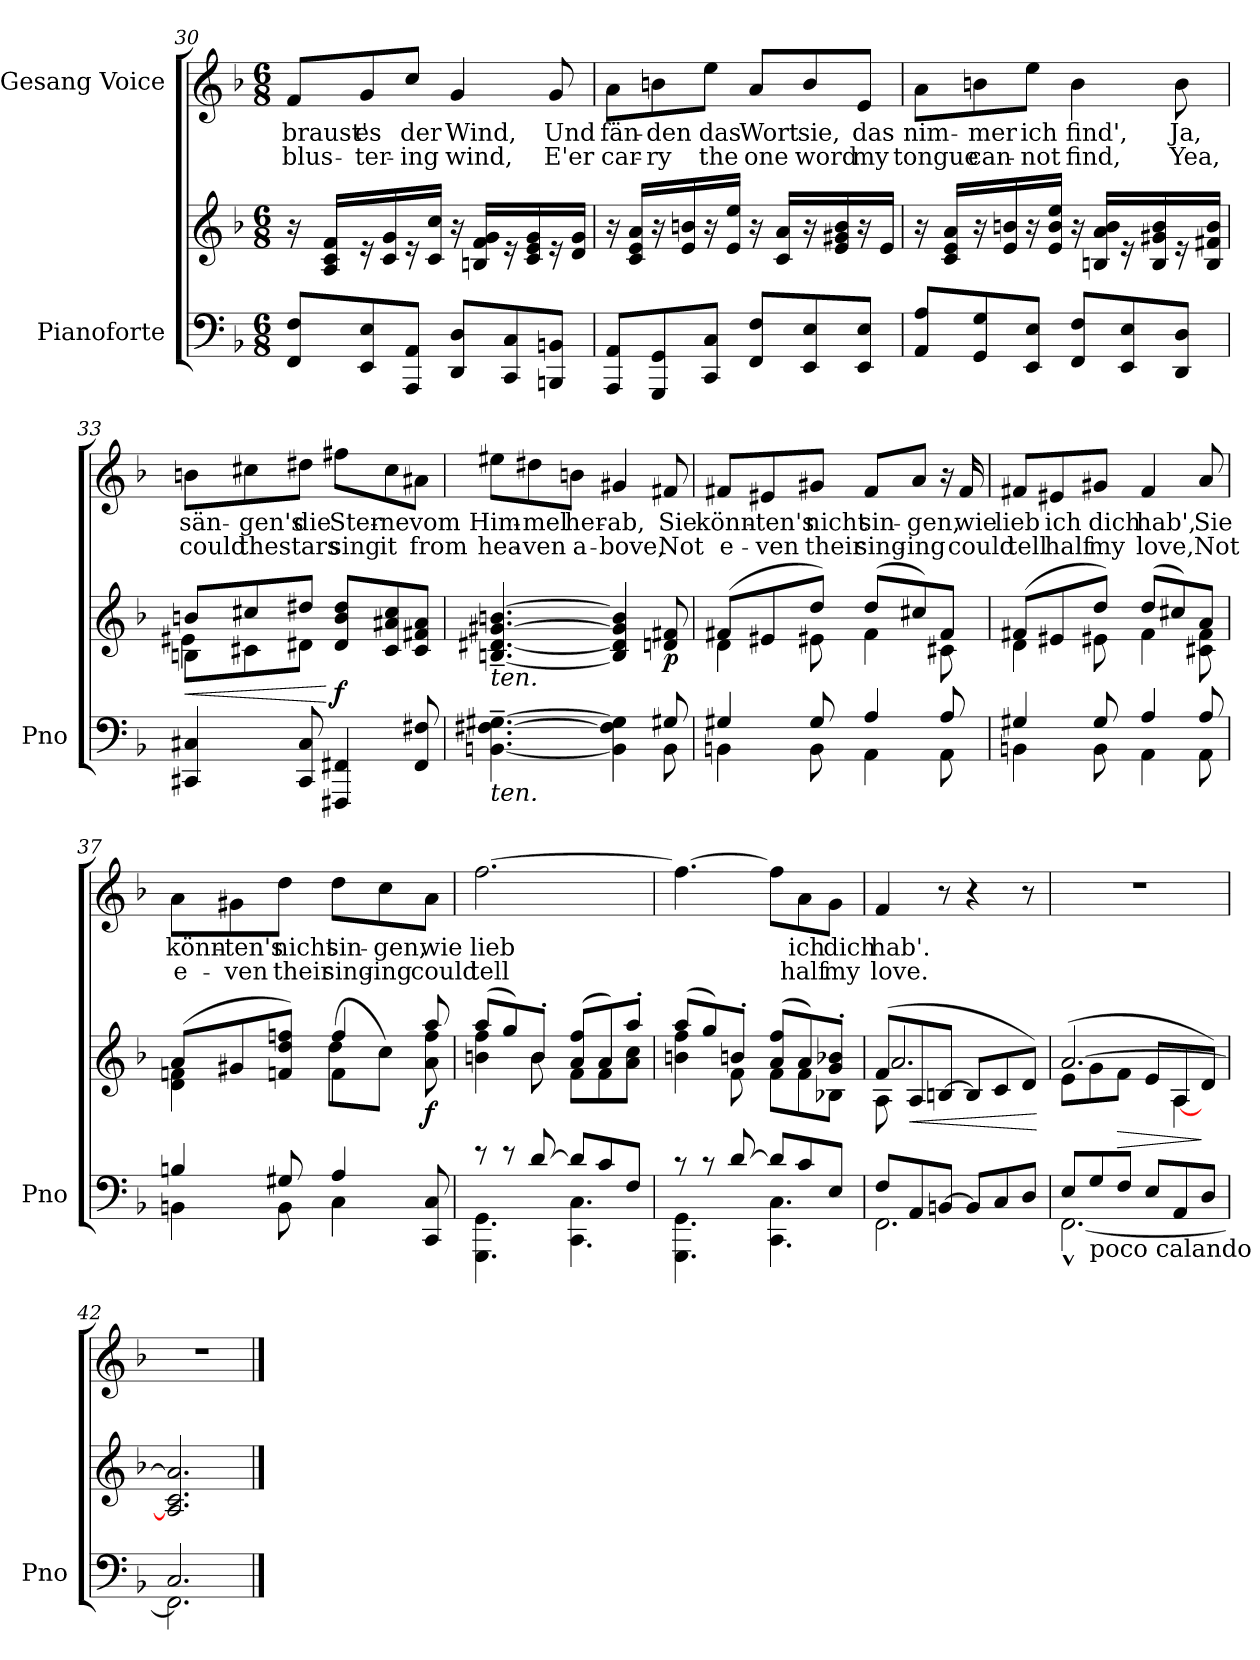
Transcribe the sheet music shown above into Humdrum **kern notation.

**kern	**kern	**dynam	**kern	**text	**text
*part2	*part2	*part2	*part1	*part1	*part1
*staff3	*staff2	*staff2/3	*staff1	*staff1	*staff1
*I"Pianoforte	*	*	*I"Gesang Voice	*	*
*I'Pno	*	*	*	*	*
*clefF4	*clefG2	*	*clefG2	*	*
*k[b-]	*k[b-]	*	*k[b-]	*	*
*M6/8	*M6/8	*	*M6/8	*	*
=30	=30	=30	=30	=30	=30
!	!	!	!	!LO:LY:b	!LO:LY:b
8FF/ 8F/L	16r	.	8f/L	braust'	blus-
.	16A/ 16c/ 16f/LL	.	.	.	.
!	!	!	!	!LO:LY:b	!LO:LY:b
8EE/ 8E/	16r	.	8g/	es	-ter-
.	16c/ 16g/	.	.	.	.
!	!	!	!	!LO:LY:b	!LO:LY:b
8AAA/ 8AA/J	16r	.	8cc/J	der	-ing
.	16c/ 16cc/JJ	.	.	.	.
!	!	!	!	!LO:LY:b	!LO:LY:b
8DD/ 8D/L	16r	.	4g/	Wind,	wind,
.	16Bn/ 16f/ 16g/LL	.	.	.	.
8CC/ 8C/	16r	.	.	.	.
.	16c/ 16e/ 16g/	.	.	.	.
!	!	!	!	!LO:LY:b	!LO:LY:b
8BBBn/ 8BBn/J	16r	.	8g/	Und	E'er
.	16d/ 16g/JJ	.	.	.	.
=31	=31	=31	=31	=31	=31
!	!	!	!	!LO:LY:b	!LO:LY:b
8AAA/ 8AA/L	16r	.	8a\L	fän-	car-
.	16c/ 16e/ 16a/LL	.	.	.	.
!	!	!	!	!LO:LY:b	!LO:LY:b
8GGG/ 8GG/	16r	.	8bn\	-den	-ry
.	16e/ 16bn/	.	.	.	.
!	!	!	!	!LO:LY:b	!LO:LY:b
8CC/ 8C/J	16r	.	8ee\J	das	the
.	16e/ 16ee/JJ	.	.	.	.
!	!	!	!	!LO:LY:b	!LO:LY:b
8FF/ 8F/L	16r	.	8a/L	Wort	one
.	16c/ 16a/LL	.	.	.	.
!	!	!	!	!LO:LY:b	!LO:LY:b
8EE/ 8E/	16r	.	8b/	sie,	word
.	16e/ 16g#X/ 16b/	.	.	.	.
!	!	!	!	!LO:LY:b	!LO:LY:b
8EE/ 8E/J	16r	.	8e/J	das	my
.	16e/JJ	.	.	.	.
!!LO:LB:g=z
=32	=32	=32	=32	=32	=32
!	!	!	!	!LO:LY:b	!LO:LY:b
8AA/ 8A/L	16r	.	8a\L	nim-	tongue
.	16c/ 16e/ 16a/LL	.	.	.	.
!	!	!	!	!LO:LY:b	!LO:LY:b
8GG/ 8G/	16r	.	8bn\	-mer	can-
.	16e/ 16bn/	.	.	.	.
!	!	!	!	!LO:LY:b	!LO:LY:b
8EE/ 8E/J	16r	.	8ee\J	ich	-not
.	16e/ 16b/ 16ee/JJ	.	.	.	.
!	!	!	!	!LO:LY:b	!LO:LY:b
8FF/ 8F/L	16r	.	4b\	find',	find,
.	16Bn/ 16a/ 16b/LL	.	.	.	.
8EE/ 8E/	16r	.	.	.	.
.	16B/ 16g#X/ 16b/	.	.	.	.
!	!	!	!	!LO:LY:b	!LO:LY:b
8DD/ 8D/J	16r	.	8b\	Ja,	Yea,
.	16B/ 16f#X/ 16b/JJ	.	.	.	.
=33	=33	=33	=33	=33	=33
!	!	!LO:HP:b	!	!LO:LY:b	!LO:LY:b
*	*^	*	*	*	*
*	*	*^	*	*	*	*
4CC#X/ 4C#X/	8bn/L	8Bn\L	4e#X\	<	8bn\L	sän-	could
!	!	!	!	!	!	!LO:LY:b	!LO:LY:b
.	8cc#X/	8c#X\	.	.	8cc#X\	-gen's	the
!	!	!	!	!	!	!LO:LY:b	!LO:LY:b
8CC#/ 8C#/	8dd#X/J	8d#X\J	2ryy	.	8dd#X\J	die	stars
!	!	!	!	!LO:DY:n=1:b	!	!LO:LY:b	!LO:LY:b
4FFF#X/ 4FF#X/	8d#/ 8b/ 8dd#/L	4.ryy	.	[ f	8ff#X\L	Ster-	sing
!	!	!	!	!	!	!LO:LY:b	!LO:LY:b
.	8c#/ 8a#X/ 8cc#/	.	.	.	8cc#\	-ne	it
!	!	!	!	!	!	!LO:LY:b	!LO:LY:b
8FF#/ 8F#X/	8c#/ 8f#X/ 8a#/J	.	.	.	8a#X\J	vom	from
*	*v	*v	*v	*	*	*	*
=34	=34	=34	=34	=34	=34
*^	*	*	*	*	*
!	!	!LO:TX:b:i:t=ten.	!	!	!	!
!LO:TX:b:i:t=ten.	!	!	!	!	!	!
!	!	!	!	!	!LO:LY:b	!LO:LY:b
[<4.BBn\~< [>4.F#X\~< [>4.G#X\~<	8ryy	[4.Bn/~ [4.d#X/~ [4.g#X/~ [4.bn/~	.	8ee#X\L	Him-	hea-
!	!	!	!	!	!LO:LY:b	!LO:LY:b
*v	*v	*	*	*	*	*
.	.	.	8dd#X\	-mel	-ven
!	!	!	!	!LO:LY:b	!LO:LY:b
.	.	.	8bn\J	her-	a-
!	!	!	!	!LO:LY:b	!LO:LY:b
4BB\] 4F#\] 4G#\]	4B/] 4d#/] 4g#/] 4b/]	.	4g#X/	-ab,	-bove,
*^	*	*	*	*	*
!	!	!	!LO:DY:b	!	!LO:LY:b	!LO:LY:b
8G#X/	8BB\	8dn/ 8f#X/	p	8f#X/	Sie	Not
!!LO:LB:g=z
=35	=35	=35	=35	=35	=35	=35
*	*	*^	*	*	*	*
!	!	!	!	!	!	!LO:LY:b	!LO:LY:b
4G#X/	4BBn\	(8f#X/L	4d\	.	8f#X/L	könn-	e-
!	!	!	!	!	!	!LO:LY:b	!LO:LY:b
.	.	8e#X/	.	.	8e#X/	-ten's	-ven
!	!	!	!	!	!	!LO:LY:b	!LO:LY:b
8G#/	8BB\	8dd/J)	8e#X\	.	8g#X/J	nicht	their
!	!	!	!	!	!	!LO:LY:b	!LO:LY:b
4A/	4AA\	(8dd/L	4f#\	.	8f#/L	sin-	sing-
!	!	!	!	!	!	!LO:LY:b	!LO:LY:b
.	.	8cc#X/)	.	.	8a/J	-gen,	-ing
8A/	8AA\	8f#/J	8c#X\	.	16r	.	.
!	!	!	!	!	!	!LO:LY:b	!LO:LY:b
.	.	.	.	.	16f#/	wie	could
=36	=36	=36	=36	=36	=36	=36	=36
!	!	!	!	!	!	!LO:LY:b	!LO:LY:b
4G#X/	4BBn\	(8f#X/L	4d\	.	8f#X/L	lieb	tell
!	!	!	!	!	!	!LO:LY:b	!LO:LY:b
.	.	8e#X/	.	.	8e#X/	ich	half
!	!	!	!	!	!	!LO:LY:b	!LO:LY:b
8G#/	8BB\	8dd/J)	8e#X\	.	8g#X/J	dich	my
!	!	!	!	!	!	!LO:LY:b	!LO:LY:b
4A/	4AA\	(8dd/L	4f#\	.	4f#/	hab',	love,
.	.	8cc#X/)	.	.	.	.	.
!	!	!	!	!	!	!LO:LY:b	!LO:LY:b
8A/	8AA\	8a/J	8c#X\ 8f#\	.	8a/	Sie	Not
=37	=37	=37	=37	=37	=37	=37	=37
*	*	*	*^	*	*	*	*
!	!	!	!	!	!	!	!LO:LY:b	!LO:LY:b
4Bn/	4BBn\	(8a/L	4d\ 4fn\	4.ryy	.	8a\L	könn-	e-
!	!	!	!	!	!	!	!LO:LY:b	!LO:LY:b
.	.	8g#X/	.	.	.	8g#X\	-ten's	-ven
!	!	!	!	!	!	!	!LO:LY:b	!LO:LY:b
8G#X/	8BB\	8fn/ 8dd/ 8ffn/J)	8ryy	.	.	8dd\J	nicht	their
!	!	!	!	!	!	!	!LO:LY:b	!LO:LY:b
4A/	4C\	4ff/	4f\	(>8dd\L	.	8dd\L	sin-	sing-
!	!	!	!	!	!	!	!LO:LY:b	!LO:LY:b
.	.	.	.	8cc\J)	.	8cc\	-gen,	-ing
!	!	!	!	!	!LO:DY:b	!	!LO:LY:b	!LO:LY:b
8CC/ 8C/	8ryy	8aa/	8a\ 8ff\	8ryy	f	8a\J	wie	could
!!LO:LB:g=z
=38	=38	=38	=38	=38	=38	=38	=38	=38
!	!	!	!	!	!	!	!LO:LY:b	!LO:LY:b
*	*	*	*v	*v	*	*	*	*
8r	4.GGG\ 4.GG\	(8aa/L	4bn\ 4ff\	.	[2.ff\	lieb	tell
8r	.	8gg/)	.	.	.	.	.
[8d/	.	8b'/J	8b\	.	.	.	.
8d/L]	4.CC\ 4.C\	(8a/ 8ff/L	8f\L	.	.	.	.
8c/	.	8a/)	8f\	.	.	.	.
8F/J	.	8aa'/J	8a\ 8cc\J	.	.	.	.
=39	=39	=39	=39	=39	=39	=39	=39
8r	4.GGG\ 4.GG\	(8aa/L	4bn\ 4ff\	.	4.ff\_	.	.
8r	.	8gg/)	.	.	.	.	.
[8d/	.	8bn'/J	8f\	.	.	.	.
8d/L]	4.CC\ 4.C\	(8a/ 8ff/L	8f\L	.	8ff\L]	.	.
!	!	!	!	!	!	!LO:LY:b	!LO:LY:b
8c/	.	8a/)	8f\	.	8a\	ich	half
!	!	!	!	!	!	!LO:LY:b	!LO:LY:b
8E/J	.	8g/' 8b-X/'J	8B-X\J	.	8g\J	dich	my
=40	=40	=40	=40	=40	=40	=40	=40
*	*	*	*^	*	*	*	*
!	!	!	!	!	!	!	!LO:LY:b	!LO:LY:b
8F/L	2.FF\	(8f/L	2.a/	8A\	.	4f/	hab'.	love.
!	!	!	!	!	!LO:HP:b	!	!	!
8AA/	.	8A/	.	2ryy	<	.	.	.
[8BBn/J	.	[8Bn/J	.	.	.	8r	.	.
8BB/L]	.	8B/L]	.	.	.	4r	.	.
8C/	.	8c/	.	.	.	.	.	.
8D/J	.	8d/J)	.	8ryy	.	8r	.	.
*v	*v	*	*	*	*	*	*	*
*	*v	*v	*v	*	*	*	*
.	.	[	.	.	.
=41	=41	=41	=41	=41	=41
*^	*^	*	*	*	*
*	*	*	*^	*	*	*	*
8E/L	[2.FF^^\	[2.a/	(<8e\L	2ryy	.	2.r	.	.
!LO:TX:b:t=poco calando	!	!	!	!	!	!	!	!
8G/	.	.	8g\	.	.	.	.	.
!	!	!	!	!	!LO:HP:b	!	!	!
8F/J	.	.	8f\J	.	>	.	.	.
8E/L	.	.	8e/L	.	.	.	.	.
8AA/	.	.	[<8A/	4A\	.	.	.	.
8D/J	.	.	8d/J)	.	]	.	.	.
*	*	*v	*v	*v	*	*	*	*
=42	=42	=42	=42	=42	=42	=42
2.C/	2.FF\]	2.A/] 2.c/ 2.a/]	.	2.r	.	.
*v	*v	*	*	*	*	*
==	==	==	==	==	==
*-	*-	*-	*-	*-	*-
